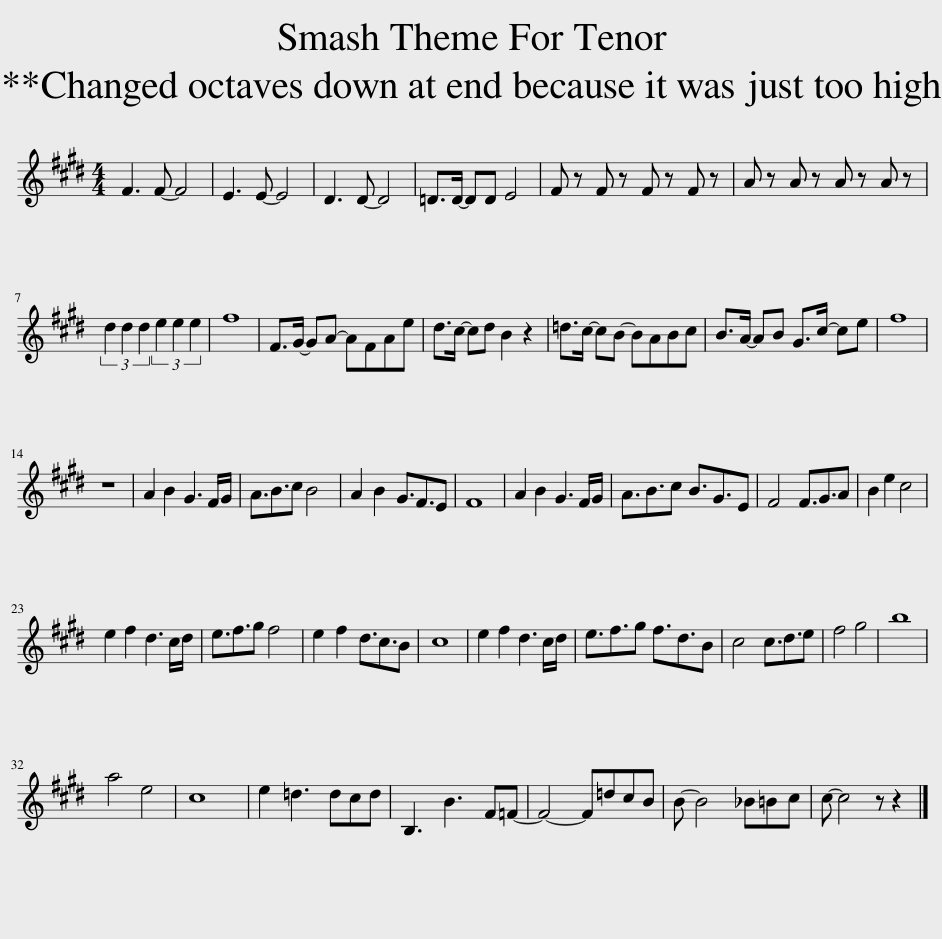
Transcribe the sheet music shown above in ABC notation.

X:1
L:1/8
M:4/4
I:linebreak $
K:none
V:1 treble transpose=-14
V:1
[K:E] F3 F- F4 | E3 E- E4 | D3 D- D4 | =D>D- DD E4 | F z F z F z F z | %5
 A z A z A z A z |$ (3d2 d2 d2 (3e2 e2 e2 | f8 | F>G- GA- AFAe | d>c- cd B2 z2 | %10
 =d>c- cB- BABc | B>A- AB G>c- ce | f8 |$ z8 | A2 B2 G3 F/G/ | %15
 A3/2B3/2c B4 | A2 B2 G3/2F3/2E | F8 | A2 B2 G3 F/G/ | A3/2B3/2c B3/2G3/2E | %20
 F4 F3/2G3/2A | B2 e2 c4 |$ e2 f2 d3 c/d/ | e3/2f3/2g f4 | e2 f2 d3/2c3/2B | %25
 c8 | e2 f2 d3 c/d/ | e3/2f3/2g f3/2d3/2B | c4 c3/2d3/2e | f4 g4 | %30
 b8 |$ a4 e4 | c8 | e2 =d3 dcd | B,3 B3 F=F- | %35
 F4- F=dcB | B- B4 _B=Bc | c- c4 z z2 |] %38
